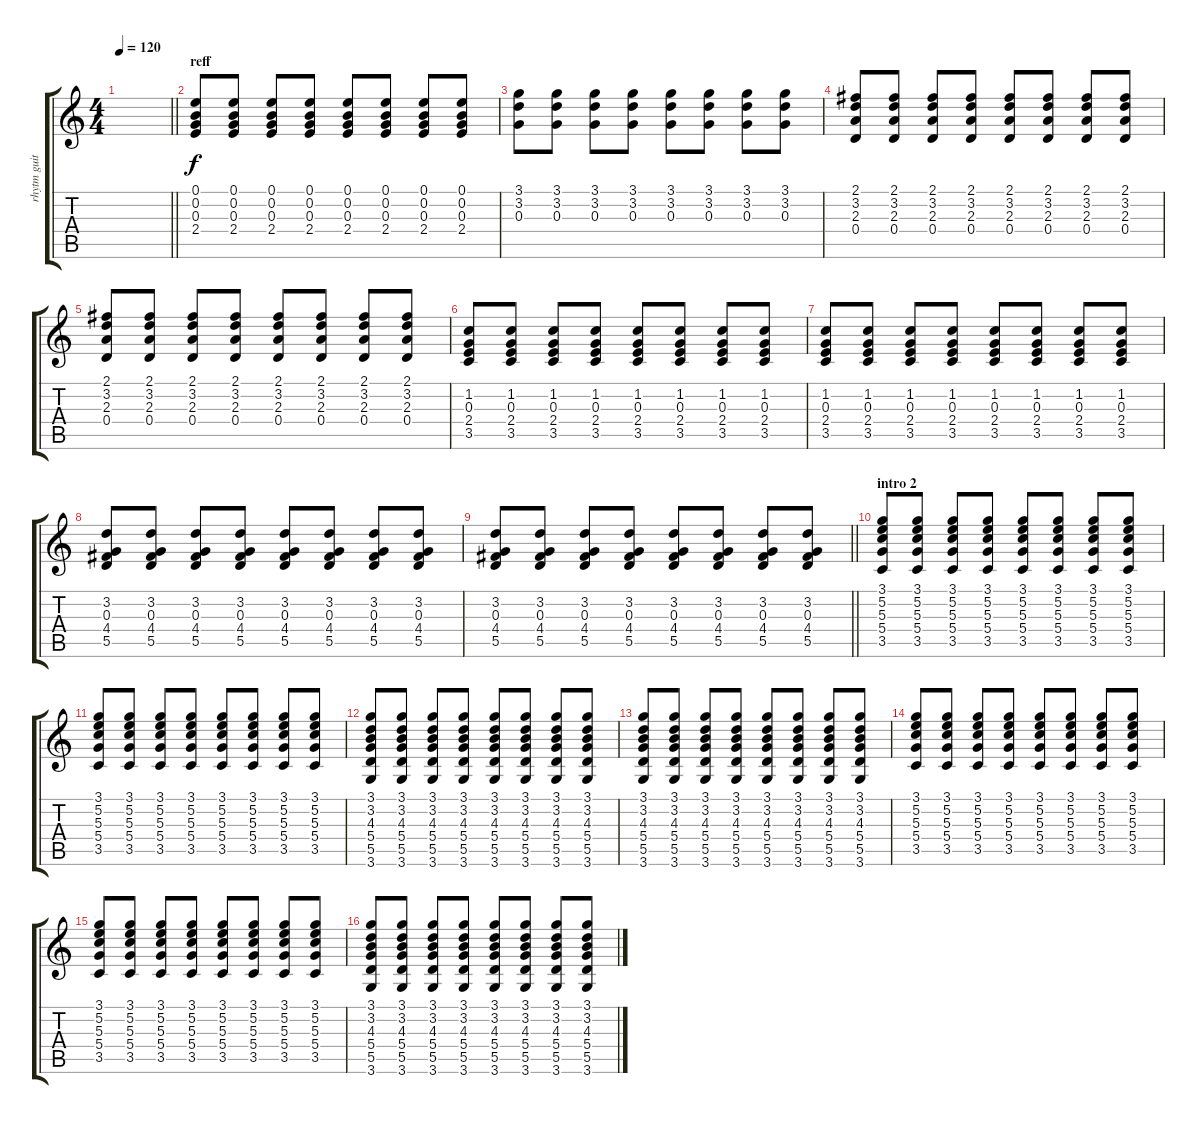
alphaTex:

\track ("rhytm guitar (Uki)" "rhytm guit") {instrument distortionguitar}
\staff {score tabs}
\tuning (E4 B3 G3 D3 A2 E2) {hide}
\ts (4 4)
\tempo 120
\clef g2
\barLineRight lightlight
\ks c
|
\section ("" "reff")
(0.1 0.2 0.3 2.4).8 (0.1 0.2 0.3 2.4).8 (0.1 0.2 0.3 2.4).8 (0.1 0.2 0.3 2.4).8 (0.1 0.2 0.3 2.4).8 (0.1 0.2 0.3 2.4).8 (0.1 0.2 0.3 2.4).8 (0.1 0.2 0.3 2.4).8 |
(3.1 3.2 0.3).8 (3.1 3.2 0.3).8 (3.1 3.2 0.3).8 (3.1 3.2 0.3).8 (3.1 3.2 0.3).8 (3.1 3.2 0.3).8 (3.1 3.2 0.3).8 (3.1 3.2 0.3).8 |
(2.1 3.2 2.3 0.4).8 (2.1 3.2 2.3 0.4).8 (2.1 3.2 2.3 0.4).8 (2.1 3.2 2.3 0.4).8 (2.1 3.2 2.3 0.4).8 (2.1 3.2 2.3 0.4).8 (2.1 3.2 2.3 0.4).8 (2.1 3.2 2.3 0.4).8 |
(2.1 3.2 2.3 0.4).8 (2.1 3.2 2.3 0.4).8 (2.1 3.2 2.3 0.4).8 (2.1 3.2 2.3 0.4).8 (2.1 3.2 2.3 0.4).8 (2.1 3.2 2.3 0.4).8 (2.1 3.2 2.3 0.4).8 (2.1 3.2 2.3 0.4).8 |
(1.2 0.3 2.4 3.5).8 (1.2 0.3 2.4 3.5).8 (1.2 0.3 2.4 3.5).8 (1.2 0.3 2.4 3.5).8 (1.2 0.3 2.4 3.5).8 (1.2 0.3 2.4 3.5).8 (1.2 0.3 2.4 3.5).8 (1.2 0.3 2.4 3.5).8 |
(1.2 0.3 2.4 3.5).8 (1.2 0.3 2.4 3.5).8 (1.2 0.3 2.4 3.5).8 (1.2 0.3 2.4 3.5).8 (1.2 0.3 2.4 3.5).8 (1.2 0.3 2.4 3.5).8 (1.2 0.3 2.4 3.5).8 (1.2 0.3 2.4 3.5).8 |
(3.2 0.3 4.4 5.5).8 (3.2 0.3 4.4 5.5).8 (3.2 0.3 4.4 5.5).8 (3.2 0.3 4.4 5.5).8 (3.2 0.3 4.4 5.5).8 (3.2 0.3 4.4 5.5).8 (3.2 0.3 4.4 5.5).8 (3.2 0.3 4.4 5.5).8 |
\barLineRight lightlight
(3.2 0.3 4.4 5.5).8 (3.2 0.3 4.4 5.5).8 (3.2 0.3 4.4 5.5).8 (3.2 0.3 4.4 5.5).8 (3.2 0.3 4.4 5.5).8 (3.2 0.3 4.4 5.5).8 (3.2 0.3 4.4 5.5).8 (3.2 0.3 4.4 5.5).8 |
\section ("" "intro 2")
(3.1 5.2 5.3 5.4 3.5).8 (3.1 5.2 5.3 5.4 3.5).8 (3.1 5.2 5.3 5.4 3.5).8 (3.1 5.2 5.3 5.4 3.5).8 (3.1 5.2 5.3 5.4 3.5).8 (3.1 5.2 5.3 5.4 3.5).8 (3.1 5.2 5.3 5.4 3.5).8 (3.1 5.2 5.3 5.4 3.5).8 |
(3.1 5.2 5.3 5.4 3.5).8 (3.1 5.2 5.3 5.4 3.5).8 (3.1 5.2 5.3 5.4 3.5).8 (3.1 5.2 5.3 5.4 3.5).8 (3.1 5.2 5.3 5.4 3.5).8 (3.1 5.2 5.3 5.4 3.5).8 (3.1 5.2 5.3 5.4 3.5).8 (3.1 5.2 5.3 5.4 3.5).8 |
(3.1 3.2 4.3 5.4 5.5 3.6).8 (3.1 3.2 4.3 5.4 5.5 3.6).8 (3.1 3.2 4.3 5.4 5.5 3.6).8 (3.1 3.2 4.3 5.4 5.5 3.6).8 (3.1 3.2 4.3 5.4 5.5 3.6).8 (3.1 3.2 4.3 5.4 5.5 3.6).8 (3.1 3.2 4.3 5.4 5.5 3.6).8 (3.1 3.2 4.3 5.4 5.5 3.6).8 |
(3.1 3.2 4.3 5.4 5.5 3.6).8 (3.1 3.2 4.3 5.4 5.5 3.6).8 (3.1 3.2 4.3 5.4 5.5 3.6).8 (3.1 3.2 4.3 5.4 5.5 3.6).8 (3.1 3.2 4.3 5.4 5.5 3.6).8 (3.1 3.2 4.3 5.4 5.5 3.6).8 (3.1 3.2 4.3 5.4 5.5 3.6).8 (3.1 3.2 4.3 5.4 5.5 3.6).8 |
(3.1 5.2 5.3 5.4 3.5).8 (3.1 5.2 5.3 5.4 3.5).8 (3.1 5.2 5.3 5.4 3.5).8 (3.1 5.2 5.3 5.4 3.5).8 (3.1 5.2 5.3 5.4 3.5).8 (3.1 5.2 5.3 5.4 3.5).8 (3.1 5.2 5.3 5.4 3.5).8 (3.1 5.2 5.3 5.4 3.5).8 |
(3.1 5.2 5.3 5.4 3.5).8 (3.1 5.2 5.3 5.4 3.5).8 (3.1 5.2 5.3 5.4 3.5).8 (3.1 5.2 5.3 5.4 3.5).8 (3.1 5.2 5.3 5.4 3.5).8 (3.1 5.2 5.3 5.4 3.5).8 (3.1 5.2 5.3 5.4 3.5).8 (3.1 5.2 5.3 5.4 3.5).8 |
(3.1 3.2 4.3 5.4 5.5 3.6).8 (3.1 3.2 4.3 5.4 5.5 3.6).8 (3.1 3.2 4.3 5.4 5.5 3.6).8 (3.1 3.2 4.3 5.4 5.5 3.6).8 (3.1 3.2 4.3 5.4 5.5 3.6).8 (3.1 3.2 4.3 5.4 5.5 3.6).8 (3.1 3.2 4.3 5.4 5.5 3.6).8 (3.1 3.2 4.3 5.4 5.5 3.6).8
